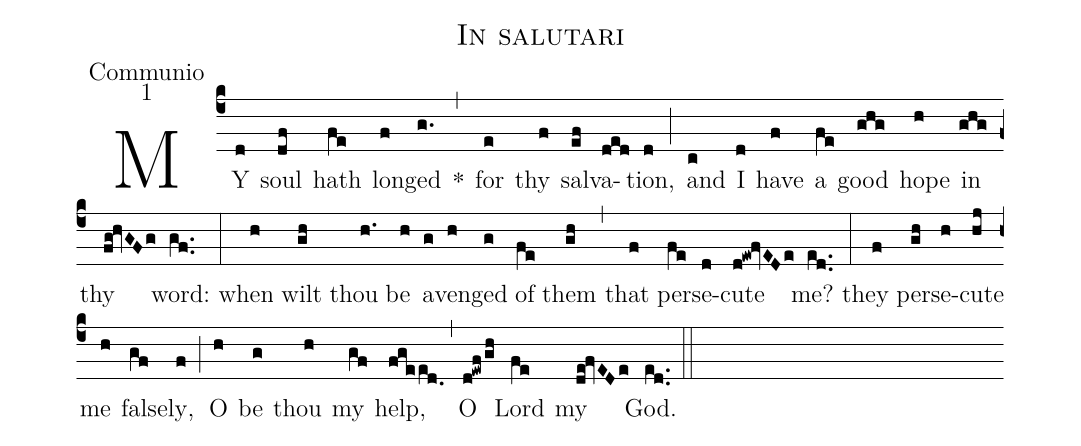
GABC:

name:In salutari;
office-part:Communio;
mode:1;
%%
(c4) MY(d) soul(df) hath(fe) lon(f)ged(g.) *(,) for(e) thy(f) sal(ef)va(ded)tion,(d) (;) and(c) I(d) have(f) a(fe) good(ghg) hope(h) in(ghg) thy(fg!hvGFg) word:(gf..) (:) when(h) wilt(gh) thou(h.) be(h) a(g)ven(h)ged(g) of(fe) them(gh) (,) that(f) per(fe)se(d)cute(d!ew!fvEDe) me?(ed..) (:) they(f) per(gh)se(h)cute(hj) me(h) false(gf)ly,(f) (;) O(h) be(g) thou(h) my(gf) help,(fgeed.0) (,) O(d!ewf/gh) Lord(fe) my(de!fvEDe) God.(ed..) (::)
